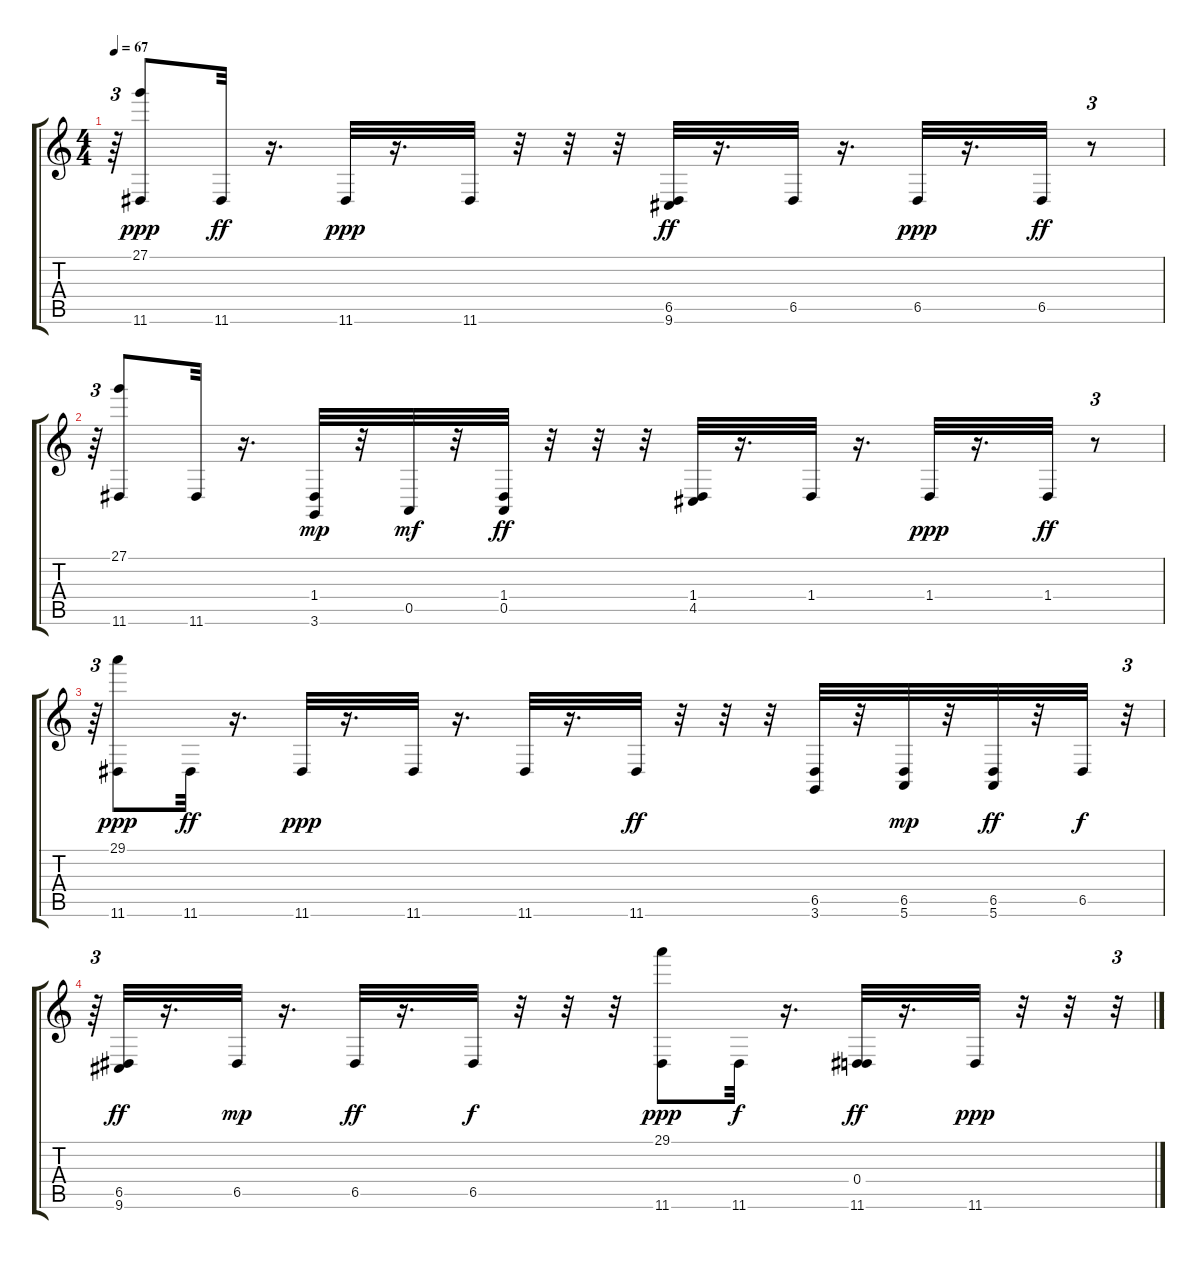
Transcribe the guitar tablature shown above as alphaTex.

\track "" {instrument drawbarorgan}
\staff {score tabs}
\tuning (E4 B3 G3 D3 A2 E2) {hide}
\ts (4 4)
\tempo 67
\clef g2
\ks c
r.64{tu (3 2) dy ppp} (27.1 11.6).8 11.6.32{dy ff} r.16{d} 11.6.32{dy ppp} r.16{d} 11.6.32 r.32 r.32 r.32 (6.5 9.6).32{dy ff} r.16{d} 6.5.32 r.16{d} 6.5.32{dy ppp} r.16{d} 6.5.32{dy ff} r.8{tu (3 2)} |
r.64{tu (3 2)} (27.1 11.6).8 11.6.32 r.16{d} (1.4 3.6).32{dy mp} r.32 0.5.32{dy mf} r.32 (1.4 0.5).32{dy ff} r.32 r.32 r.32 (1.4 4.5).32 r.16{d} 1.4.32 r.16{d} 1.4.32{dy ppp} r.16{d} 1.4.32{dy ff} r.8{tu (3 2)} |
r.64{tu (3 2)} (29.1 11.6).8{dy ppp} 11.6.32{dy ff} r.16{d} 11.6.32{dy ppp} r.16{d} 11.6.32 r.16{d} 11.6.32 r.16{d} 11.6.32{dy ff} r.32 r.32 r.32 (6.5 3.6).32 r.32 (6.5 5.6).32{dy mp} r.32 (6.5 5.6).32{dy ff} r.32 6.5.32{dy f} r.32{tu (3 2)} |
r.64{tu (3 2)} (6.5 9.6).32{dy ff} r.16{d} 6.5.32{dy mp} r.16{d} 6.5.32{dy ff} r.16{d} 6.5.32{dy f} r.32 r.32 r.32 (29.1 11.6).8{dy ppp} 11.6.32{dy f} r.16{d} (0.4 11.6).32{dy ff} r.16{d} 11.6.32{dy ppp} r.32 r.32 r.32{tu (3 2)}
